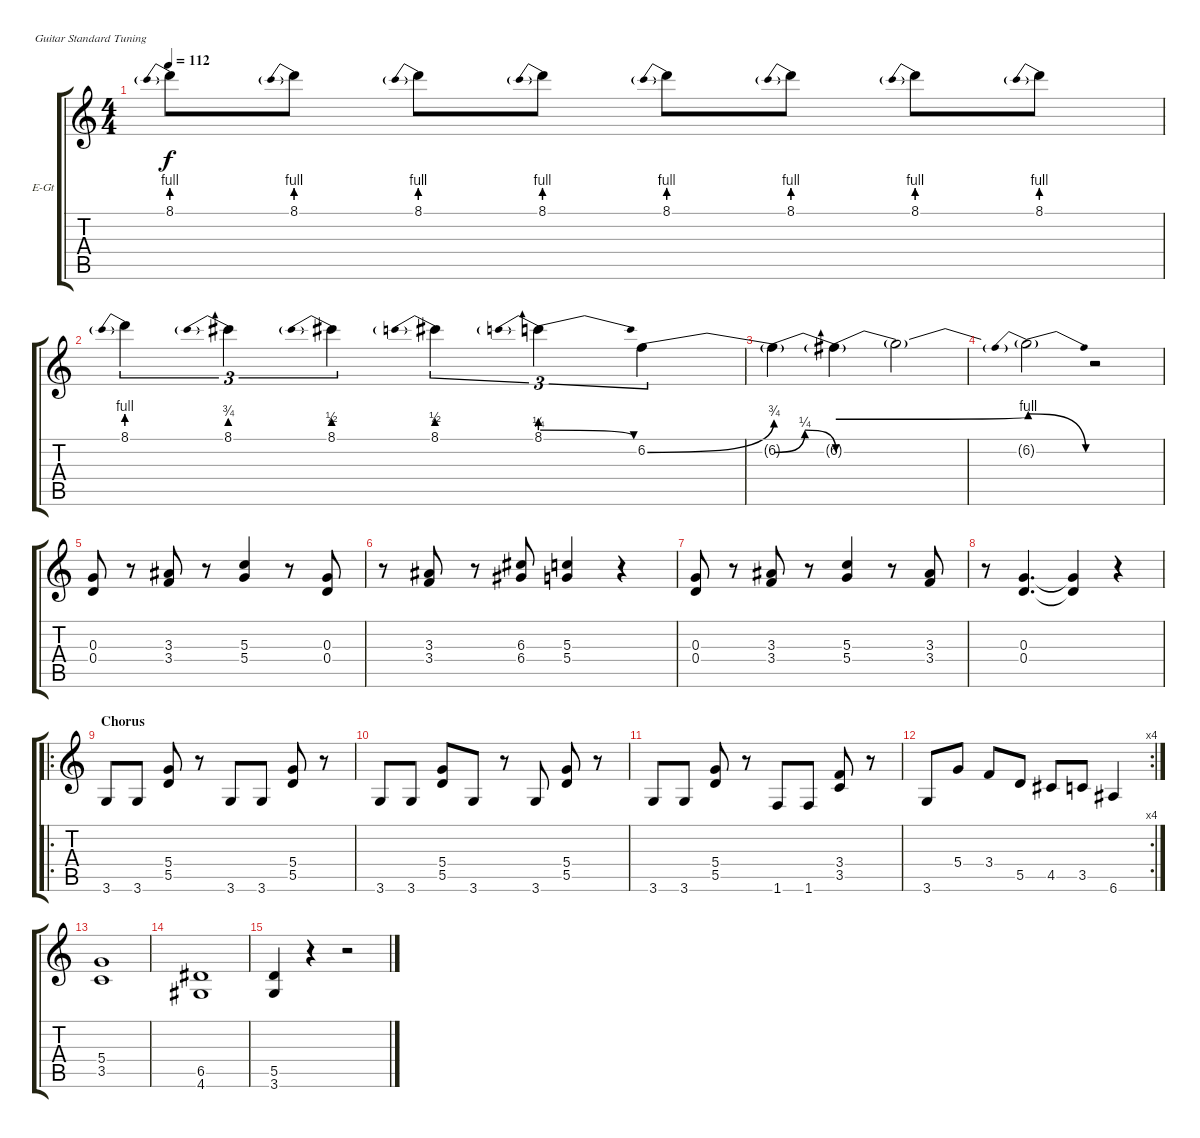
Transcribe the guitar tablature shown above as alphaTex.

\defaultSystemsLayout 4
\bracketExtendMode groupsimilarinstruments
\firstSystemTrackNameOrientation horizontal
\otherSystemsTrackNameOrientation horizontal
\track ("Distortion Guitar" "E-Gt") {instrument distortionguitar}
\staff {score tabs}
\tuning (E4 B3 G3 D3 A2 E2)
\ts (4 4)
\tempo 112
\clef g2
\ks c
8.1{be (prebend 0 4 60 4)}.8{dy f} 8.1{be (prebend 0 4 60 4)}.8 8.1{be (prebend 0 4 60 4)}.8 8.1{be (prebend 0 4 60 4)}.8 8.1{be (prebend 0 4 60 4)}.8 8.1{be (prebend 0 4 60 4)}.8 8.1{be (prebend 0 4 60 4)}.8 8.1{be (prebend 0 4 60 4)}.8 |
8.1{be (prebend 0 4 60 4)}.4{tu (3 2)} 8.1{be (prebend 0 3 60 3)}.4{tu (3 2)} 8.1{be (prebend 0 2 60 2)}.4{tu (3 2)} 8.1{be (prebend 0 2 60 2)}.4{tu (3 2)} 8.1{be (prebendrelease 0 1 60 0)}.4{tu (3 2)} 6.2{be (bend 0 0 60 3)}.4{tu (3 2)} |
6.2{be (bendrelease 0 0 30 1 30 1 60 0) t}.4 6.2{be (bend 0 3 60 4) t}.4 6.2{t}.2 |
6.2{be (prebendrelease 0 4 60 0) t}.2 r.2 |
(0.4 0.3).8 r.8 (3.3 3.4).8 r.8 (5.3 5.4).4 r.8 (0.4 0.3).8 |
r.8 (3.3 3.4).8 r.8 (6.3 6.4).8 (5.3 5.4).4 r.4 |
(0.4 0.3).8 r.8 (3.3 3.4).8 r.8 (5.3 5.4).4 r.8 (3.3 3.4).8 |
r.8 (0.4 0.3).4{d} (0.4{t} 0.3{t}).4 r.4 |
\ro
\section ("" "Chorus")
3.6.8 3.6.8 (5.5 5.4).8 r.8 3.6.8 3.6.8 (5.5 5.4).8 r.8 |
3.6.8 3.6.8 (5.5 5.4).8 3.6.8 r.8 3.6.8 (5.5 5.4).8 r.8 |
3.6.8 3.6.8 (5.5 5.4).8 r.8 1.6.8 1.6.8 (3.5 3.4).8 r.8 |
\rc 4
3.6.8 5.4.8 3.4.8 5.5.8 4.5.8 3.5.8 6.6.4 |
(3.5 5.4).1 |
(4.6 6.5).1 |
(3.6 5.5).4 r.4 r.2
